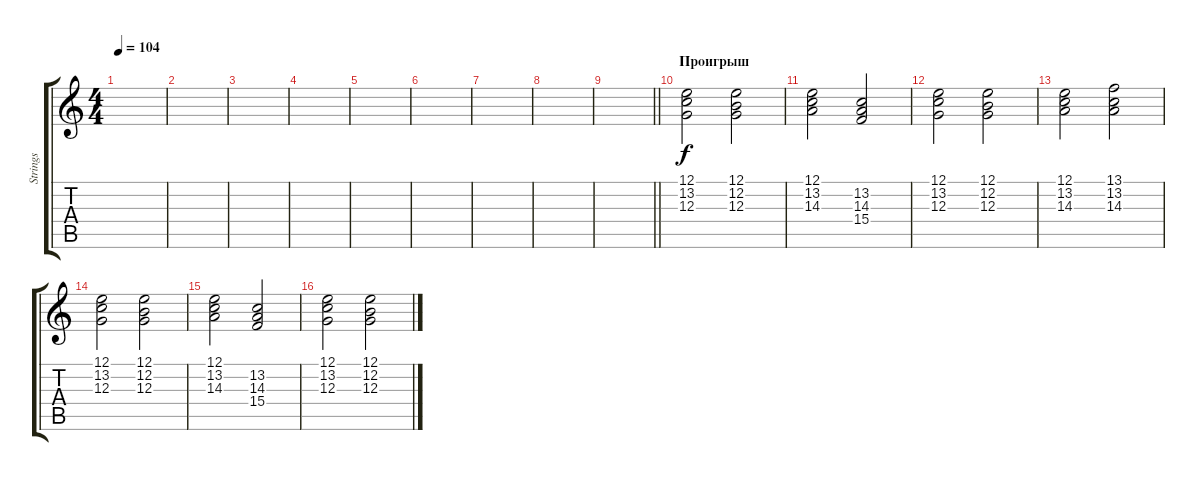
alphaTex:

\track ("Strings" "Strings") {instrument synthstrings2}
\staff {score tabs}
\tuning (E4 B3 G3 D3 A2 E2) {hide}
\ts (4 4)
\tempo 104
\clef g2
\ks c
|
|
|
|
|
|
|
|
\barLineRight lightlight
|
\section ("" "Проигрыш")
(12.1 13.2 12.3).2 (12.1 12.2 12.3).2 |
(12.1 13.2 14.3).2 (13.2 14.3 15.4).2 |
(12.1 13.2 12.3).2 (12.1 12.2 12.3).2 |
(12.1 13.2 14.3).2 (13.1 13.2 14.3).2 |
(12.1 13.2 12.3).2 (12.1 12.2 12.3).2 |
(12.1 13.2 14.3).2 (13.2 14.3 15.4).2 |
(12.1 13.2 12.3).2 (12.1 12.2 12.3).2
